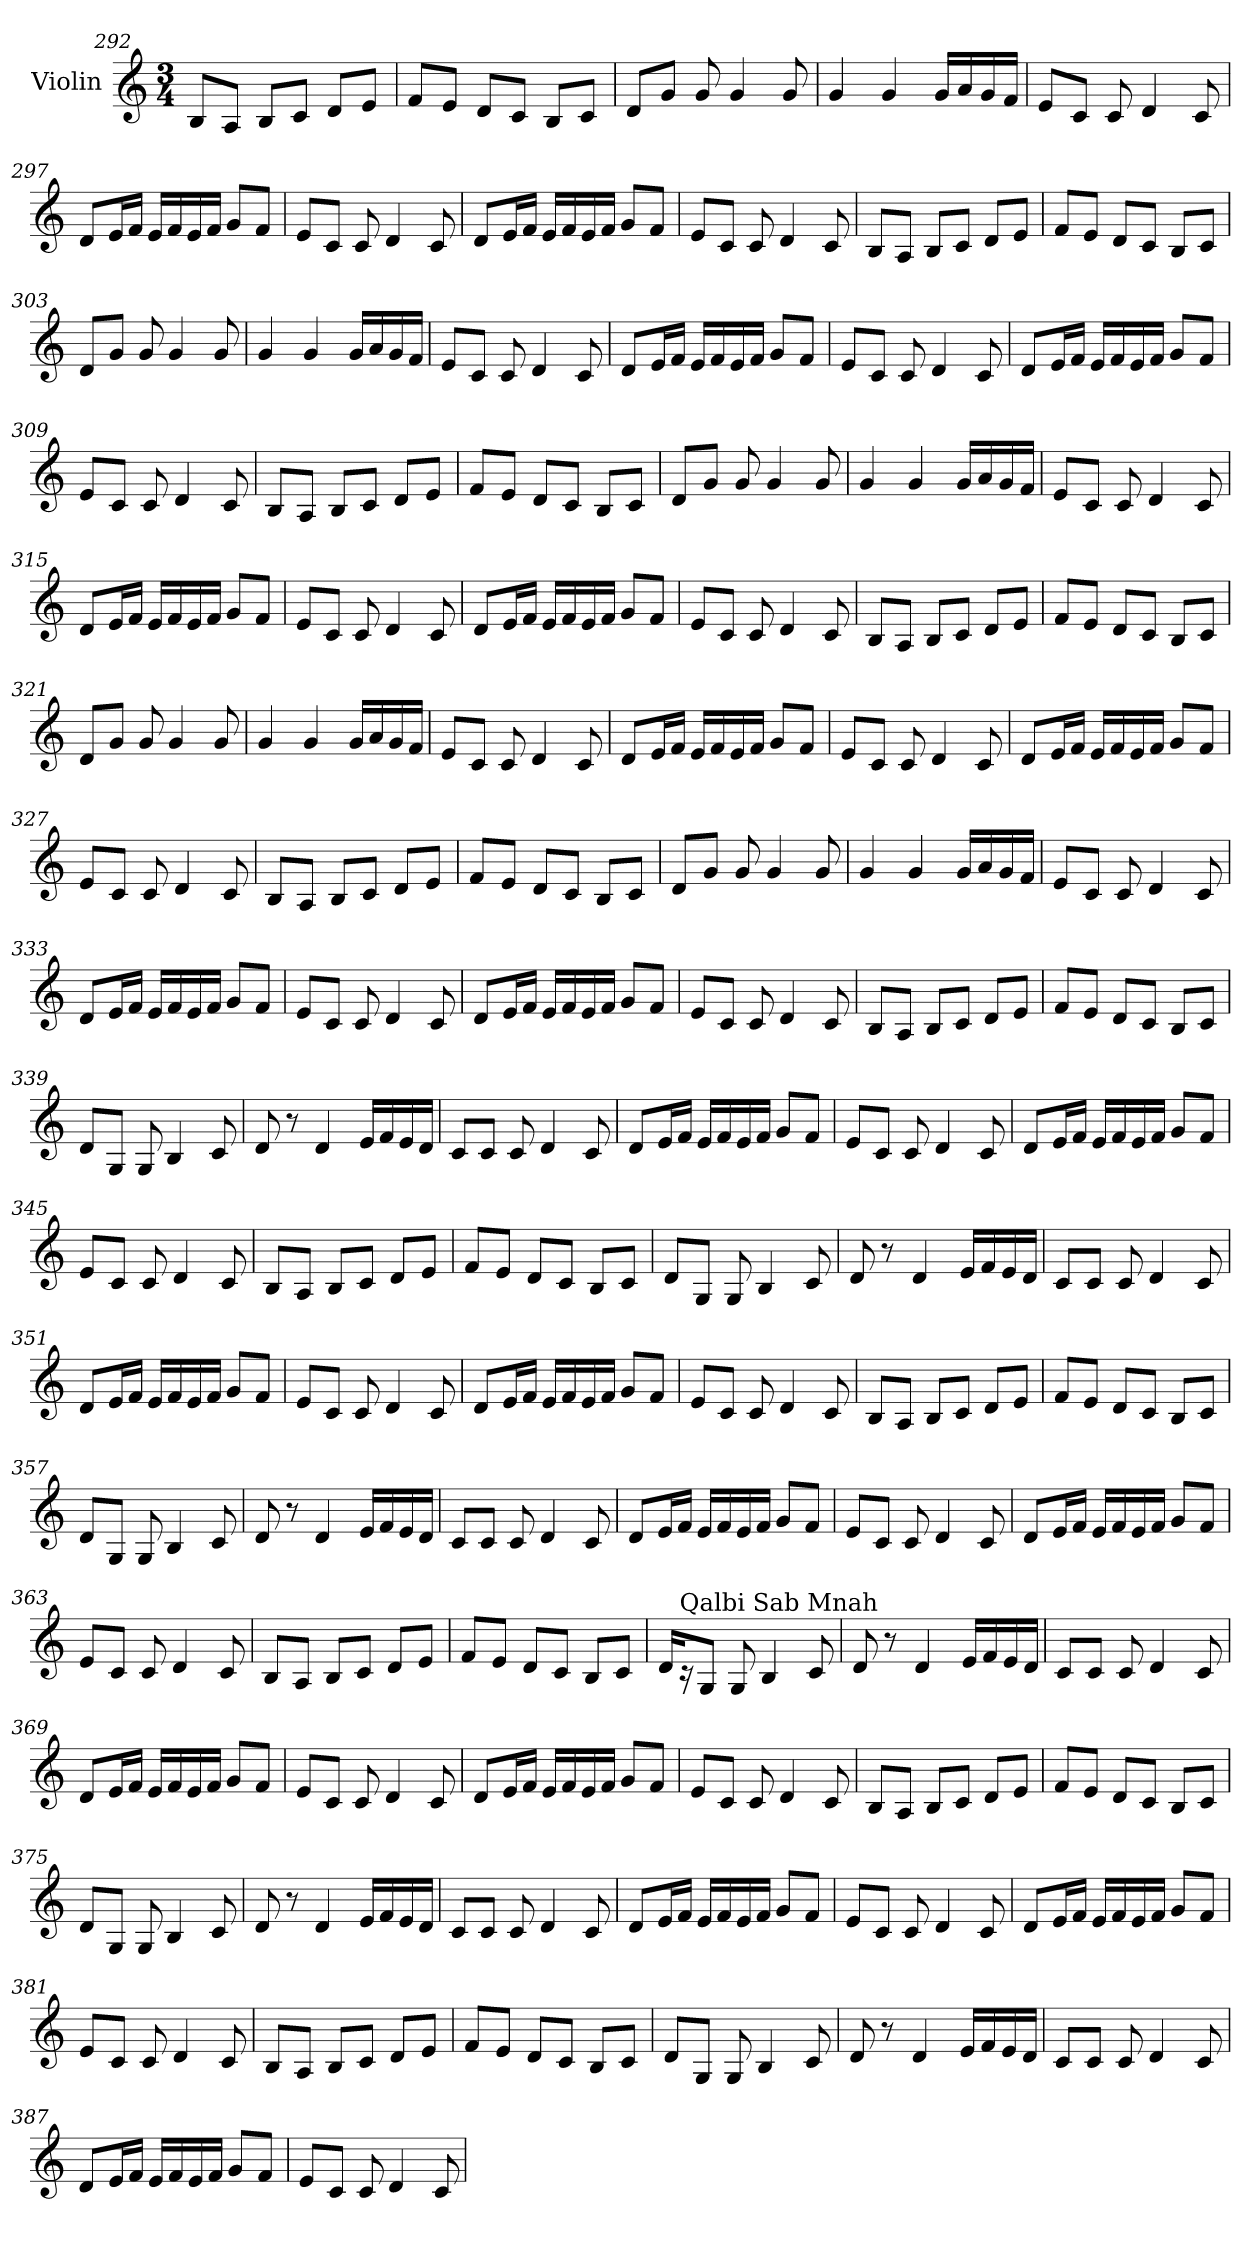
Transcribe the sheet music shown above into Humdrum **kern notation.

**kern
*part1
*staff1
*I"Violin
*clefG2
*k[]
*C:
*M3/4
=292
8B/L
8A/J
8B/L
8c/J
8d/L
8e/J
=293
8f/L
8e/J
8d/L
8c/J
8B/L
8c/J
=294
8d/L
8g/J
8g/
4g/
8g/
!!LO:LB:g=z
=295
4g/
4g/
16g/LL
16a/
16g/
16f/JJ
=296
8e/L
8c/J
8c/
4d/
8c/
=297
8d/L
16e/L
16f/JJ
16e/LL
16f/
16e/
16f/JJ
8g/L
8f/J
=298
8e/L
8c/J
8c/
4d/
8c/
=299
8d/L
16e/L
16f/JJ
16e/LL
16f/
16e/
16f/JJ
8g/L
8f/J
!!LO:LB:g=z
=300
8e/L
8c/J
8c/
4d/
8c/
=301
8B/L
8A/J
8B/L
8c/J
8d/L
8e/J
=302
8f/L
8e/J
8d/L
8c/J
8B/L
8c/J
=303
8d/L
8g/J
8g/
4g/
8g/
=304
4g/
4g/
16g/LL
16a/
16g/
16f/JJ
=305
8e/L
8c/J
8c/
4d/
8c/
!!LO:PB:g=z
=306
8d/L
16e/L
16f/JJ
16e/LL
16f/
16e/
16f/JJ
8g/L
8f/J
=307
8e/L
8c/J
8c/
4d/
8c/
=308
8d/L
16e/L
16f/JJ
16e/LL
16f/
16e/
16f/JJ
8g/L
8f/J
=309
8e/L
8c/J
8c/
4d/
8c/
=310
8B/L
8A/J
8B/L
8c/J
8d/L
8e/J
!!LO:LB:g=z
=311
8f/L
8e/J
8d/L
8c/J
8B/L
8c/J
=312
8d/L
8g/J
8g/
4g/
8g/
=313
4g/
4g/
16g/LL
16a/
16g/
16f/JJ
=314
8e/L
8c/J
8c/
4d/
8c/
=315
8d/L
16e/L
16f/JJ
16e/LL
16f/
16e/
16f/JJ
8g/L
8f/J
!!LO:PB:g=z
=316
8e/L
8c/J
8c/
4d/
8c/
!!LO:PB:g=z
=317
8d/L
16e/L
16f/JJ
16e/LL
16f/
16e/
16f/JJ
8g/L
8f/J
=318
8e/L
8c/J
8c/
4d/
8c/
=319
8B/L
8A/J
8B/L
8c/J
8d/L
8e/J
=320
8f/L
8e/J
8d/L
8c/J
8B/L
8c/J
=321
8d/L
8g/J
8g/
4g/
8g/
!!LO:LB:g=z
=322
4g/
4g/
16g/LL
16a/
16g/
16f/JJ
=323
8e/L
8c/J
8c/
4d/
8c/
=324
8d/L
16e/L
16f/JJ
16e/LL
16f/
16e/
16f/JJ
8g/L
8f/J
=325
8e/L
8c/J
8c/
4d/
8c/
=326
8d/L
16e/L
16f/JJ
16e/LL
16f/
16e/
16f/JJ
8g/L
8f/J
!!LO:LB:g=z
=327
8e/L
8c/J
8c/
4d/
8c/
=328
8B/L
8A/J
8B/L
8c/J
8d/L
8e/J
=329
8f/L
8e/J
8d/L
8c/J
8B/L
8c/J
=330
8d/L
8g/J
8g/
4g/
8g/
=331
4g/
4g/
16g/LL
16a/
16g/
16f/JJ
=332
8e/L
8c/J
8c/
4d/
8c/
!!LO:LB:g=z
=333
8d/L
16e/L
16f/JJ
16e/LL
16f/
16e/
16f/JJ
8g/L
8f/J
=334
8e/L
8c/J
8c/
4d/
8c/
=335
8d/L
16e/L
16f/JJ
16e/LL
16f/
16e/
16f/JJ
8g/L
8f/J
=336
8e/L
8c/J
8c/
4d/
8c/
=337
8B/L
8A/J
8B/L
8c/J
8d/L
8e/J
!!LO:LB:g=z
=338
8f/L
8e/J
8d/L
8c/J
8B/L
8c/J
=339
8d/L
8G/J
8G/
4B/
8c/
=340
8d/
8r
4d/
16e/LL
16f/
16e/
16d/JJ
=341
8c/L
8c/J
8c/
4d/
8c/
=342
8d/L
16e/L
16f/JJ
16e/LL
16f/
16e/
16f/JJ
8g/L
8f/J
!!LO:LB:g=z
=343
8e/L
8c/J
8c/
4d/
8c/
=344
8d/L
16e/L
16f/JJ
16e/LL
16f/
16e/
16f/JJ
8g/L
8f/J
=345
8e/L
8c/J
8c/
4d/
8c/
=346
8B/L
8A/J
8B/L
8c/J
8d/L
8e/J
=347
8f/L
8e/J
8d/L
8c/J
8B/L
8c/J
!!LO:PB:g=z
=348
8d/L
8G/J
8G/
4B/
8c/
=349
8d/
8r
4d/
16e/LL
16f/
16e/
16d/JJ
=350
8c/L
8c/J
8c/
4d/
8c/
=351
8d/L
16e/L
16f/JJ
16e/LL
16f/
16e/
16f/JJ
8g/L
8f/J
!!LO:PB:g=z
=352
8e/L
8c/J
8c/
4d/
8c/
!!LO:PB:g=z
=353
8d/L
16e/L
16f/JJ
16e/LL
16f/
16e/
16f/JJ
8g/L
8f/J
=354
8e/L
8c/J
8c/
4d/
8c/
=355
8B/L
8A/J
8B/L
8c/J
8d/L
8e/J
=356
8f/L
8e/J
8d/L
8c/J
8B/L
8c/J
!!LO:PB:g=z
=357
8d/L
8G/J
8G/
4B/
8c/
!!LO:PB:g=z
=358
8d/
8r
4d/
16e/LL
16f/
16e/
16d/JJ
=359
8c/L
8c/J
8c/
4d/
8c/
=360
8d/L
16e/L
16f/JJ
16e/LL
16f/
16e/
16f/JJ
8g/L
8f/J
=361
8e/L
8c/J
8c/
4d/
8c/
!!LO:PB:g=z
=362
8d/L
16e/L
16f/JJ
16e/LL
16f/
16e/
16f/JJ
8g/L
8f/J
!!LO:PB:g=z
=363
8e/L
8c/J
8c/
4d/
8c/
=364
8B/L
8A/J
8B/L
8c/J
8d/L
8e/J
=365
8f/L
8e/J
8d/L
8c/J
8B/L
8c/J
=366
16d/KL
!LO:TX:a:t=Qalbi Sab Mnah
16r
8G/J
8G/
4B/
8c/
!!LO:PB:g=z
=367
8d/
8r
4d/
16e/LL
16f/
16e/
16d/JJ
!!LO:PB:g=z
=368
8c/L
8c/J
8c/
4d/
8c/
=369
8d/L
16e/L
16f/JJ
16e/LL
16f/
16e/
16f/JJ
8g/L
8f/J
=370
8e/L
8c/J
8c/
4d/
8c/
=371
8d/L
16e/L
16f/JJ
16e/LL
16f/
16e/
16f/JJ
8g/L
8f/J
!!LO:PB:g=z
=372
8e/L
8c/J
8c/
4d/
8c/
!!LO:PB:g=z
=373
8B/L
8A/J
8B/L
8c/J
8d/L
8e/J
=374
8f/L
8e/J
8d/L
8c/J
8B/L
8c/J
=375
8d/L
8G/J
8G/
4B/
8c/
=376
8d/
8r
4d/
16e/LL
16f/
16e/
16d/JJ
!!LO:PB:g=z
=377
8c/L
8c/J
8c/
4d/
8c/
!!LO:PB:g=z
=378
8d/L
16e/L
16f/JJ
16e/LL
16f/
16e/
16f/JJ
8g/L
8f/J
=379
8e/L
8c/J
8c/
4d/
8c/
=380
8d/L
16e/L
16f/JJ
16e/LL
16f/
16e/
16f/JJ
8g/L
8f/J
=381
8e/L
8c/J
8c/
4d/
8c/
!!LO:PB:g=z
=382
8B/L
8A/J
8B/L
8c/J
8d/L
8e/J
!!LO:PB:g=z
=383
8f/L
8e/J
8d/L
8c/J
8B/L
8c/J
=384
8d/L
8G/J
8G/
4B/
8c/
=385
8d/
8r
4d/
16e/LL
16f/
16e/
16d/JJ
=386
8c/L
8c/J
8c/
4d/
8c/
!!LO:PB:g=z
=387
8d/L
16e/L
16f/JJ
16e/LL
16f/
16e/
16f/JJ
8g/L
8f/J
=388
8e/L
8c/J
8c/
4d/
8c/
=
*-
